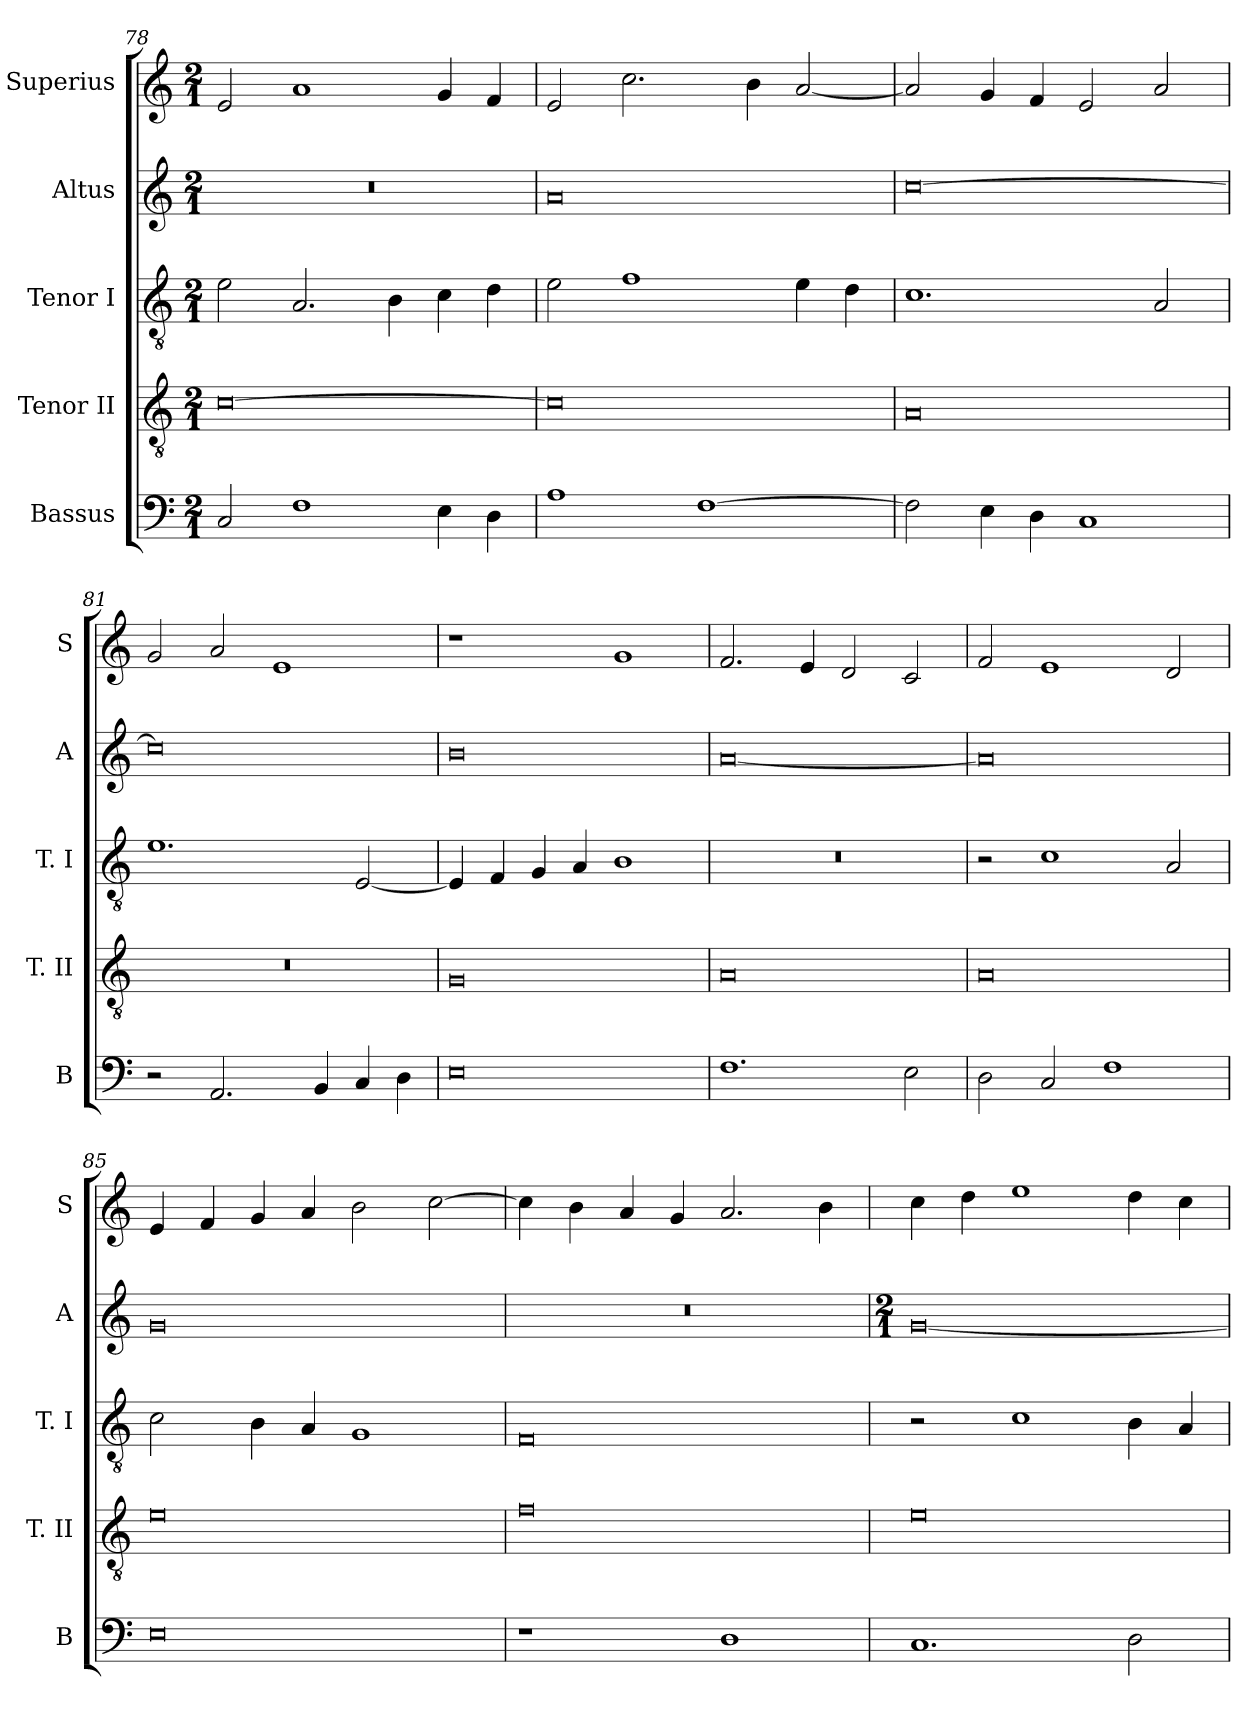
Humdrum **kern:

**kern	**kern	**kern	**kern	**kern
*part5	*part4	*part3	*part2	*part1
*staff5	*staff4	*staff3	*staff2	*staff1
*I"Bassus	*I"Tenor II	*I"Tenor I	*I"Altus	*I"Superius
*I'B	*I'T. II	*I'T. I	*I'A	*I'S
*clefF4	*clefGv2	*clefGv2	*clefG2	*clefG2
*k[]	*k[]	*k[]	*k[]	*k[]
*C:	*C:	*C:	*C:	*C:
*M2/1	*M2/1	*M2/1	*M2/1	*M2/1
=78	=78	=78	=78	=78
2C	[0c	2e	0r	2e
1F	.	2.A	.	1a
.	.	4B	.	.
4E	.	4c	.	4g
4D	.	4d	.	4f
=79	=79	=79	=79	=79
1A	0c]	2e	0a	2e
.	.	1f	.	2.cc
[1F	.	.	.	.
.	.	.	.	4b
.	.	4e	.	[2a
.	.	4d	.	.
=80	=80	=80	=80	=80
2F]	0A	1.c	[0cc	2a]
4E	.	.	.	4g
4D	.	.	.	4f
1C	.	.	.	2e
.	.	2A	.	2a
=81	=81	=81	=81	=81
2r	0r	1.e	0cc]	2g
2.AA	.	.	.	2a
.	.	.	.	1e
4BB	.	.	.	.
4C	.	[2E	.	.
4D	.	.	.	.
=82	=82	=82	=82	=82
0E	0G	4E]	0b	1r
.	.	4F	.	.
.	.	4G	.	.
.	.	4A	.	.
.	.	1B	.	1g
=83	=83	=83	=83	=83
1.F	0A	0r	[0a	2.f
.	.	.	.	4e
.	.	.	.	2d
2E	.	.	.	2c
=84	=84	=84	=84	=84
2D	0A	2r	0a]	2f
2C	.	1c	.	1e
1F	.	.	.	.
.	.	2A	.	2d
=85	=85	=85	=85	=85
0E	0e	2c	0g	4e
.	.	.	.	4f
.	.	4B	.	4g
.	.	4A	.	4a
.	.	1G	.	2b
.	.	.	.	[2cc
=86	=86	=86	=86	=86
1r	0f	0F	0r	4cc]
.	.	.	.	4b
.	.	.	.	4a
.	.	.	.	4g
1D	.	.	.	2.a
.	.	.	.	4b
=	=	=	=	=
*	*	*	*M2/1	*
1.C	0e	2r	[0g	4cc
.	.	.	.	4dd
.	.	1c	.	1ee
2D	.	4B	.	4dd
.	.	4A	.	4cc
=	=	=	=	=
*-	*-	*-	*-	*-
